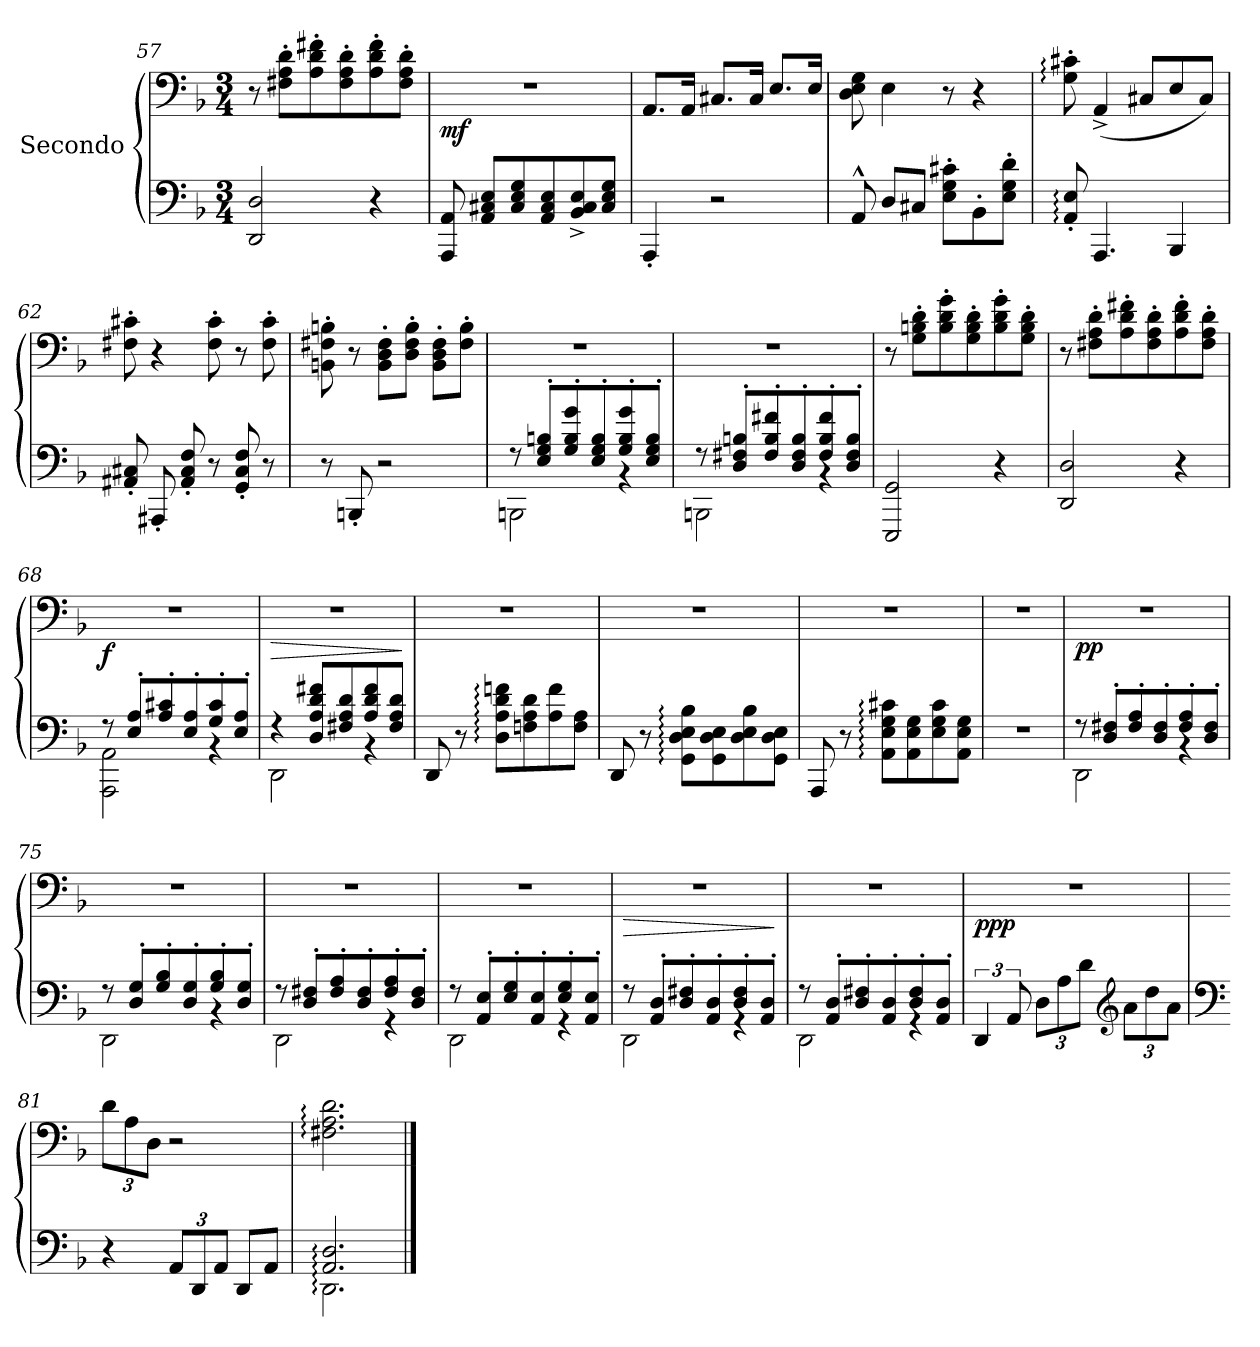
**kern	**kern	**dynam
*part1	*part1	*part1
*staff2	*staff1	*staff1/2
*I"Secondo	*	*
*clefF4	*clefF4	*
*k[b-]	*k[b-]	*
*M3/4	*M3/4	*
=57	=57	=57
2DD/ 2D/	8r	.
.	8F#X\' 8A\' 8d\'L	.
.	8A\' 8d\' 8f#X\'	.
.	8F#\' 8A\' 8d\'	.
4r	8A\' 8d\' 8f#\'	.
.	8F#\' 8A\' 8d\'J	.
=58	=58	=58
!	!	!LO:DY:b
8AAA/ 8AA/	2.r	mf
8AA/ 8C#X/ 8E/L	.	.
8C#/ 8E/ 8G/	.	.
8AA/ 8C#/ 8E/	.	.
8BB-/^ 8C#/^ 8E/^	.	.
8C#/ 8E/ 8G/J	.	.
=59	=59	=59
!	!	!LO:DY:a=2
4AAA'/	8.AA/L	other-dynamics
.	16AA/Jk	.
2r	8.C#X/L	.
.	16C#/Jk	.
.	8.E/L	.
.	16E/Jk	.
!!LO:LB:g=z
=60	=60	=60
8AA^^/	8D\ 8E\ 8G\	.
8D/L	4E\	.
8C#X/J	.	.
8E\' 8G\' 8c#X\'L	8r	.
8BB-'\	4r	.
8E\' 8G\' 8d\'J	.	.
=61	=61	=61
8AA/:' 8E/:'	8G\:' 8c#X\:'	.
4.AAA/	(<4AA^/	.
.	8C#X/L	.
4BBB-/	8E/	.
.	8C#/J)	.
=62	=62	=62
8AA#X/' 8C#X/'	8F#X\' 8c#X\'	.
8AAA#X'/	4r	.
8AA#/' 8C#/' 8F/'	.	.
8r	8F#\' 8c#\'	.
8GG/' 8C#/' 8F/'	8r	.
8r	8F#\' 8c#\'	.
=63	=63	=63
8r	8BBn\' 8F#X\' 8Bn\'	.
8BBBn'/	8r	.
2r	8BB\' 8D\' 8F#\'L	.
.	8D\' 8F#\' 8B\'J	.
.	8BB\' 8D\' 8F#\'L	.
.	8F#\' 8B\'J	.
=64	=64	=64
*^	*	*
8r	2BBBn\	2.r	.
8E/' 8G/' 8Bn/'L	.	.	.
8G/' 8B/' 8g/'	.	.	.
8E/' 8G/' 8B/'	.	.	.
8G/' 8B/' 8g/'	4rBB	.	.
8E/' 8G/' 8B/'J	.	.	.
=65	=65	=65	=65
8r	2BBBn\	2.r	.
8D/' 8F#X/' 8Bn/'L	.	.	.
8F#/' 8B/' 8f#X/'	.	.	.
8D/' 8F#/' 8B/'	.	.	.
8F#/' 8B/' 8f#/'	4rBB	.	.
8D/' 8F#/' 8B/'J	.	.	.
*v	*v	*	*
!!LO:LB:g=z
=66	=66	=66
!	!	!LO:DY:a=2
!	!	!LO:DY:n=1:a=2
2EEE/ 2GG/	8r	other-dynamics p
.	8G\' 8Bn\' 8d\'L	.
.	8B\' 8d\' 8g\'	.
.	8G\' 8B\' 8d\'	.
4r	8B\' 8d\' 8g\'	.
.	8G\' 8B\' 8d\'J	.
=67	=67	=67
2DD/ 2D/	8r	.
.	8F#X\' 8A\' 8d\'L	.
.	8A\' 8d\' 8f#X\'	.
.	8F#\' 8A\' 8d\'	.
4r	8A\' 8d\' 8f#\'	.
.	8F#\' 8A\' 8d\'J	.
=68	=68	=68
*^	*	*
!	!	!	!LO:DY:b
8r	2AAA\ 2AA\	2.r	f
8E/' 8A/'L	.	.	.
8A/' 8c#X/'	.	.	.
8E/' 8A/'	.	.	.
8G/' 8c#/'	4rBB	.	.
8E/' 8A/'J	.	.	.
=69	=69	=69	=69
!	!	!	!LO:HP:b
4r	2DD\	2.r	>
8D/ 8A/ 8d/ 8f#X/L	.	.	.
8F#X/ 8A/ 8d/	.	.	.
8A/ 8d/ 8f#/	4rBB	.	.
8F#/ 8A/ 8d/J	.	.	.
*v	*v	*	*
.	.	]
=70	=70	=70
8DD/	2.r	.
8r	.	.
8D\: 8A\: 8d\: 8fn\:L	.	.
8Fn\ 8A\ 8d\	.	.
8A\ 8f\	.	.
8F\ 8A\J	.	.
=71	=71	=71
8DD/	2.r	.
8r	.	.
8GG\: 8D\: 8E\: 8B-\:L	.	.
8GG\ 8D\ 8E\	.	.
8D\ 8E\ 8B-\	.	.
8GG\ 8D\ 8E\J	.	.
!!LO:LB:g=z
=72	=72	=72
8AAA/	2.r	.
8r	.	.
8AA\: 8E\: 8G\: 8c#X\:L	.	.
8AA\ 8E\ 8G\	.	.
8E\ 8G\ 8c#\	.	.
8AA\ 8E\ 8G\J	.	.
=73	=73	=73
2.r	2.r	.
=74	=74	=74
*^	*	*
!	!	!	!LO:DY:b
8r	2DD\	2.r	pp
8D/' 8F#X/'L	.	.	.
8F#/' 8A/'	.	.	.
8D/' 8F#/'	.	.	.
8F#/' 8A/'	4rBB	.	.
8D/' 8F#/'J	.	.	.
=75	=75	=75	=75
8r	2DD\	2.r	.
8D/' 8G/'L	.	.	.
8G/' 8B-/'	.	.	.
8D/' 8G/'	.	.	.
8G/' 8B-/'	4rBB	.	.
8D/' 8G/'J	.	.	.
=76	=76	=76	=76
8r	2DD\	2.r	.
8D/' 8F#X/'L	.	.	.
8F#/' 8A/'	.	.	.
8D/' 8F#/'	.	.	.
8F#/' 8A/'	4rGG	.	.
8D/' 8F#/'J	.	.	.
=77	=77	=77	=77
8r	2DD\	2.r	.
8AA/' 8E/'L	.	.	.
8E/' 8G/'	.	.	.
8AA/' 8E/'	.	.	.
8E/' 8G/'	4rGG	.	.
8AA/' 8E/'J	.	.	.
=78	=78	=78	=78
!	!	!	!LO:HP:b
8r	2DD\	2.r	>
8AA/' 8D/'L	.	.	.
8D/' 8F#X/'	.	.	.
8AA/' 8D/'	.	.	.
8D/' 8F#/'	4rGG	.	.
8AA/' 8D/'J	.	.	.
*v	*v	*	*
.	.	]
=79	=79	=79
*^	*	*
8r	2DD\	2.r	.
8AA/' 8D/'L	.	.	.
8D/' 8F#X/'	.	.	.
8AA/' 8D/'	.	.	.
8D/' 8F#/'	4rGG	.	.
8AA/' 8D/'J	.	.	.
*v	*v	*	*
!!LO:LB:g=z
=80	=80	=80
!	!	!LO:DY:b
6DD/	2.r	ppp
12AA/	.	.
*Xbrackettup	*	*
12D\L	.	.
12A\	.	.
12d\J	.	.
*clefG2	*	*
12a\L	.	.
12dd\	.	.
12a\J	.	.
=81	=81	=81
*clefF4	*	*
*	*Xbrackettup	*
4r	12d\L	.
.	12A\	.
.	12D\J	.
12AA/L	2r	.
12DD/	.	.
12AA/J	.	.
8DD/L	.	.
8AA/J	.	.
=82	=82	=82
*^	*	*
2.AA/: 2.D/:	2.DD:\	2.F#X\: 2.A\: 2.d\:	.
*v	*v	*	*
==	==	==
*-	*-	*-
